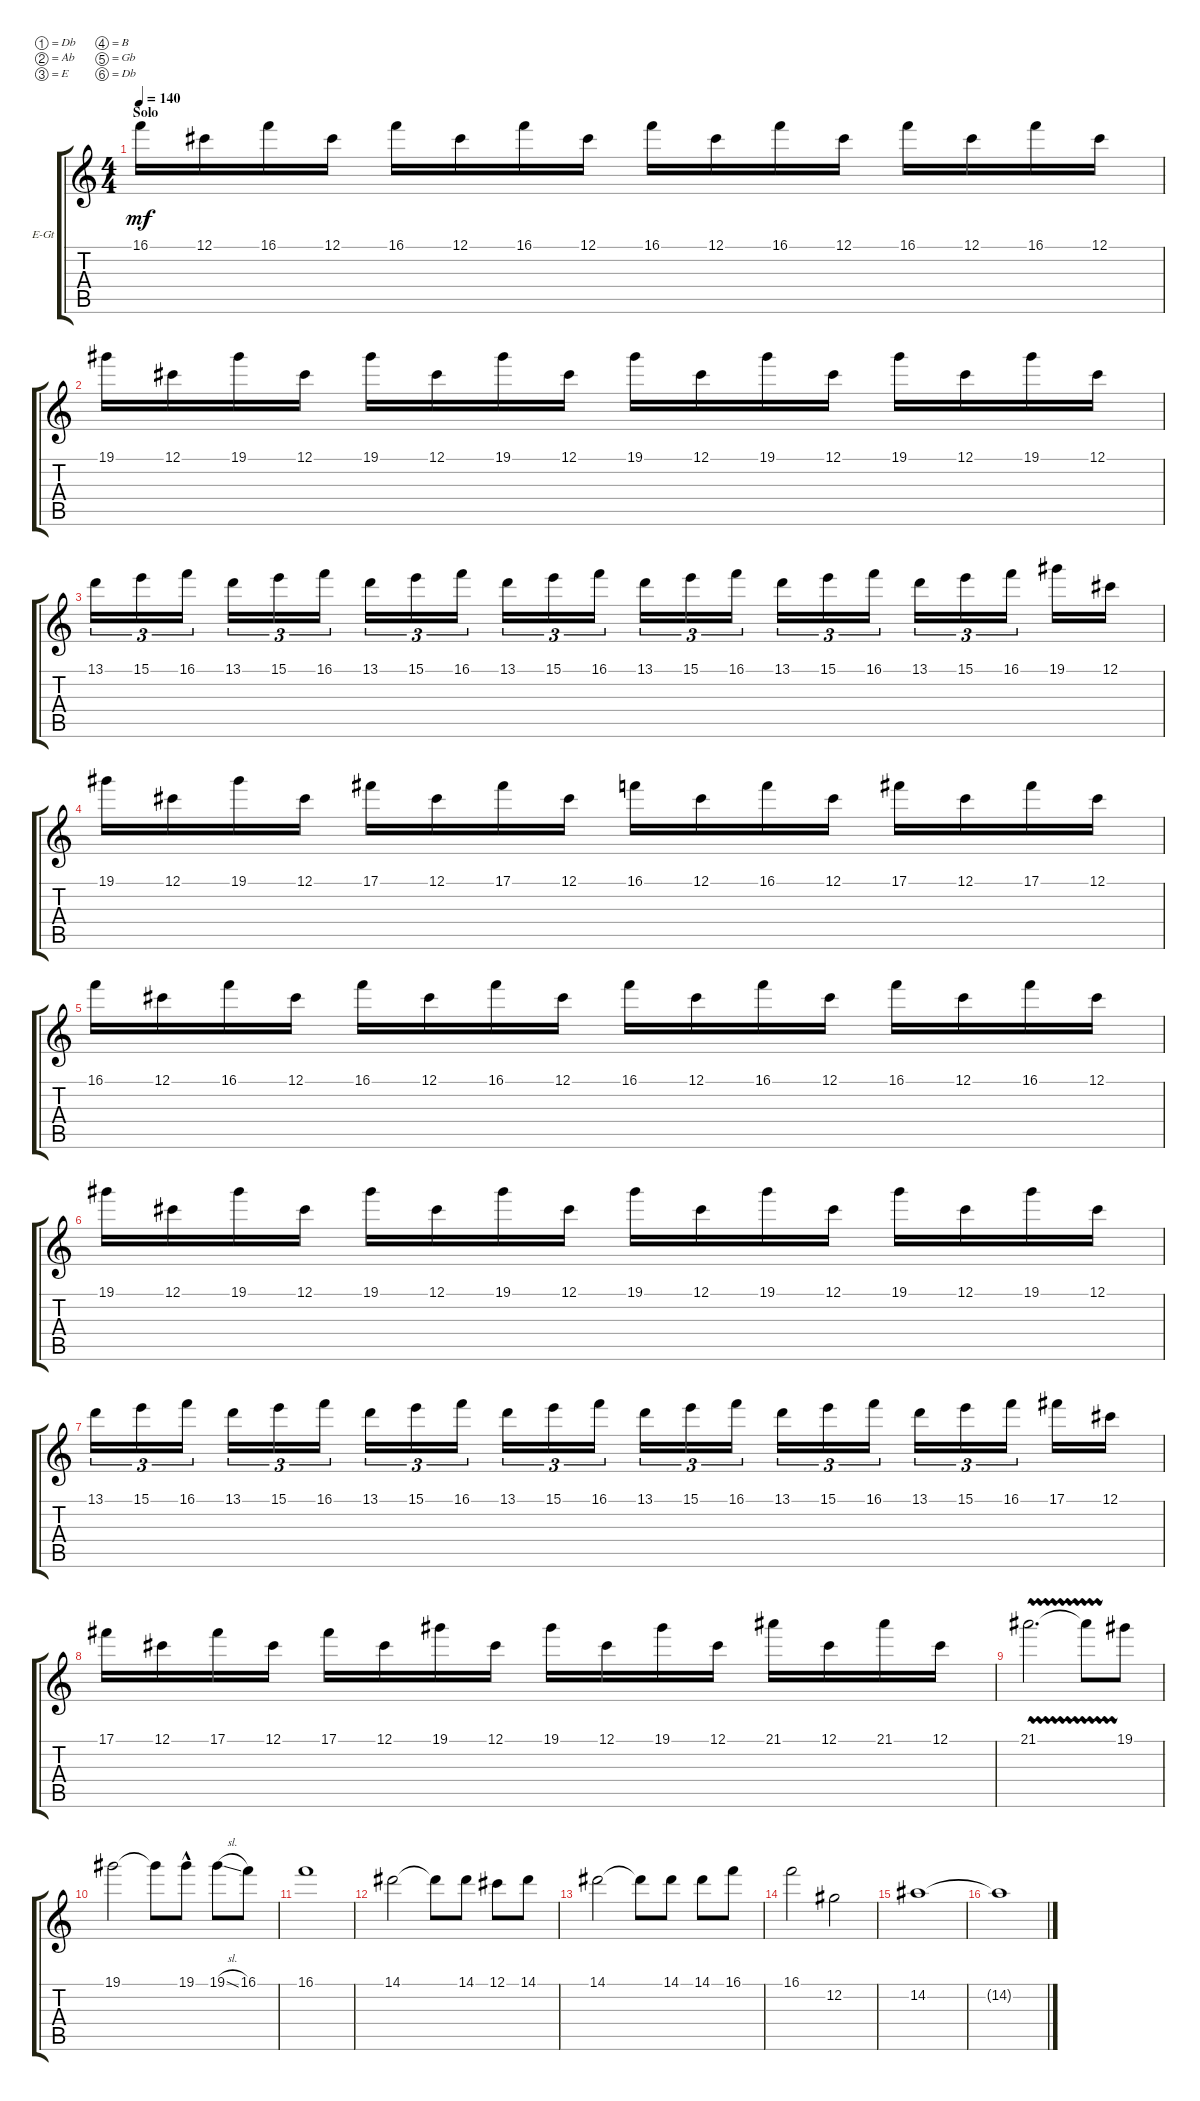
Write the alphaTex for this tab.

\bracketExtendMode groupsimilarinstruments
\firstSystemTrackNameOrientation horizontal
\otherSystemsTrackNameOrientation horizontal
\track ("Solo" "E-Gt") {instrument distortionguitar}
\staff {score tabs}
\tuning (Db4 Ab3 E3 B2 Gb2 Db2)
\ts (4 4)
\section ("" "Solo")
\tempo 140
\clef g2
\ks c
16.1.16{dy mf} 12.1.16 16.1.16 12.1.16 16.1.16 12.1.16 16.1.16 12.1.16 16.1.16 12.1.16 16.1.16 12.1.16 16.1.16 12.1.16 16.1.16 12.1.16 |
19.1.16 12.1.16 19.1.16 12.1.16 19.1.16 12.1.16 19.1.16 12.1.16 19.1.16 12.1.16 19.1.16 12.1.16 19.1.16 12.1.16 19.1.16 12.1.16 |
13.1.16{tu (3 2)} 15.1.16{tu (3 2)} 16.1.16{tu (3 2)} 13.1.16{tu (3 2)} 15.1.16{tu (3 2)} 16.1.16{tu (3 2)} 13.1.16{tu (3 2)} 15.1.16{tu (3 2)} 16.1.16{tu (3 2)} 13.1.16{tu (3 2)} 15.1.16{tu (3 2)} 16.1.16{tu (3 2)} 13.1.16{tu (3 2)} 15.1.16{tu (3 2)} 16.1.16{tu (3 2)} 13.1.16{tu (3 2)} 15.1.16{tu (3 2)} 16.1.16{tu (3 2)} 13.1.16{tu (3 2)} 15.1.16{tu (3 2)} 16.1.16{tu (3 2)} 19.1.16 12.1.16 |
19.1.16 12.1.16 19.1.16 12.1.16 17.1.16 12.1.16 17.1.16 12.1.16 16.1.16 12.1.16 16.1.16 12.1.16 17.1.16 12.1.16 17.1.16 12.1.16 |
16.1.16 12.1.16 16.1.16 12.1.16 16.1.16 12.1.16 16.1.16 12.1.16 16.1.16 12.1.16 16.1.16 12.1.16 16.1.16 12.1.16 16.1.16 12.1.16 |
19.1.16 12.1.16 19.1.16 12.1.16 19.1.16 12.1.16 19.1.16 12.1.16 19.1.16 12.1.16 19.1.16 12.1.16 19.1.16 12.1.16 19.1.16 12.1.16 |
13.1.16{tu (3 2)} 15.1.16{tu (3 2)} 16.1.16{tu (3 2)} 13.1.16{tu (3 2)} 15.1.16{tu (3 2)} 16.1.16{tu (3 2)} 13.1.16{tu (3 2)} 15.1.16{tu (3 2)} 16.1.16{tu (3 2)} 13.1.16{tu (3 2)} 15.1.16{tu (3 2)} 16.1.16{tu (3 2)} 13.1.16{tu (3 2)} 15.1.16{tu (3 2)} 16.1.16{tu (3 2)} 13.1.16{tu (3 2)} 15.1.16{tu (3 2)} 16.1.16{tu (3 2)} 13.1.16{tu (3 2)} 15.1.16{tu (3 2)} 16.1.16{tu (3 2)} 17.1.16 12.1.16 |
17.1.16 12.1.16 17.1.16 12.1.16 17.1.16 12.1.16 19.1.16 12.1.16 19.1.16 12.1.16 19.1.16 12.1.16 21.1.16 12.1.16 21.1.16 12.1.16 |
21.1{vw}.2{d} 21.1{vw t}.8 19.1.8 |
19.1.2 19.1{t}.8 19.1{hac}.8 19.1{sl}.8 16.1.8 |
16.1.1 |
14.1.2 14.1{t}.8 14.1.8 12.1.8 14.1.8 |
14.1.2 14.1{t}.8 14.1.8 14.1.8 16.1.8 |
16.1.2 12.2.2 |
14.2.1 |
14.2{sl t}.1
